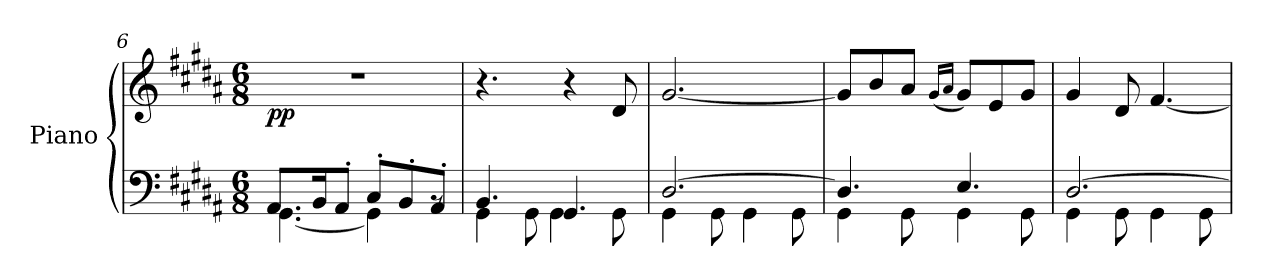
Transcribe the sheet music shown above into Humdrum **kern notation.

**kern	**kern	**dynam
*part1	*part1	*part1
*staff2	*staff1	*staff1/2
*I"Piano	*	*
*I'Pno.	*	*
!!LO:LB:g=z
*clefF4	*clefG2	*
*k[f#c#g#d#a#]	*k[f#c#g#d#a#]	*
*M6/8	*M6/8	*
=6	=6	=6
*^	*	*
!	!	!	!LO:DY:b
8.AA#/L	[4.GG#\	2.r	pp
16BB/K	.	.	.
8AA#'/J	.	.	.
8C#'/L	4GG#\]	.	.
8BB'/	.	.	.
8AA#'/J	8rBB	.	.
=7	=7	=7	=7
4.BB/	4GG#\	4.r	.
.	8GG#\	.	.
4.GG#/	4GG#\	4r	.
.	8GG#\	8d#/	.
=8	=8	=8	=8
[2.D#/	4GG#\	[2.g#/	.
.	8GG#\	.	.
.	4GG#\	.	.
.	8GG#\	.	.
=9	=9	=9	=9
4.D#/]	4GG#\	8g#/L]	.
.	.	8b/	.
.	8GG#\	8a#/J	.
.	.	(<16qg#/LL	.
.	.	16qa#/JJ	.
4.E/	4GG#\	8g#/L)	.
.	.	8e/	.
.	8GG#\	8g#/J	.
=10	=10	=10	=10
[2.D#/	4GG#\	4g#/	.
.	8GG#\	8d#/	.
.	4GG#\	[4.f#/	.
.	8GG#\	.	.
*v	*v	*	*
=	=	=
*-	*-	*-
